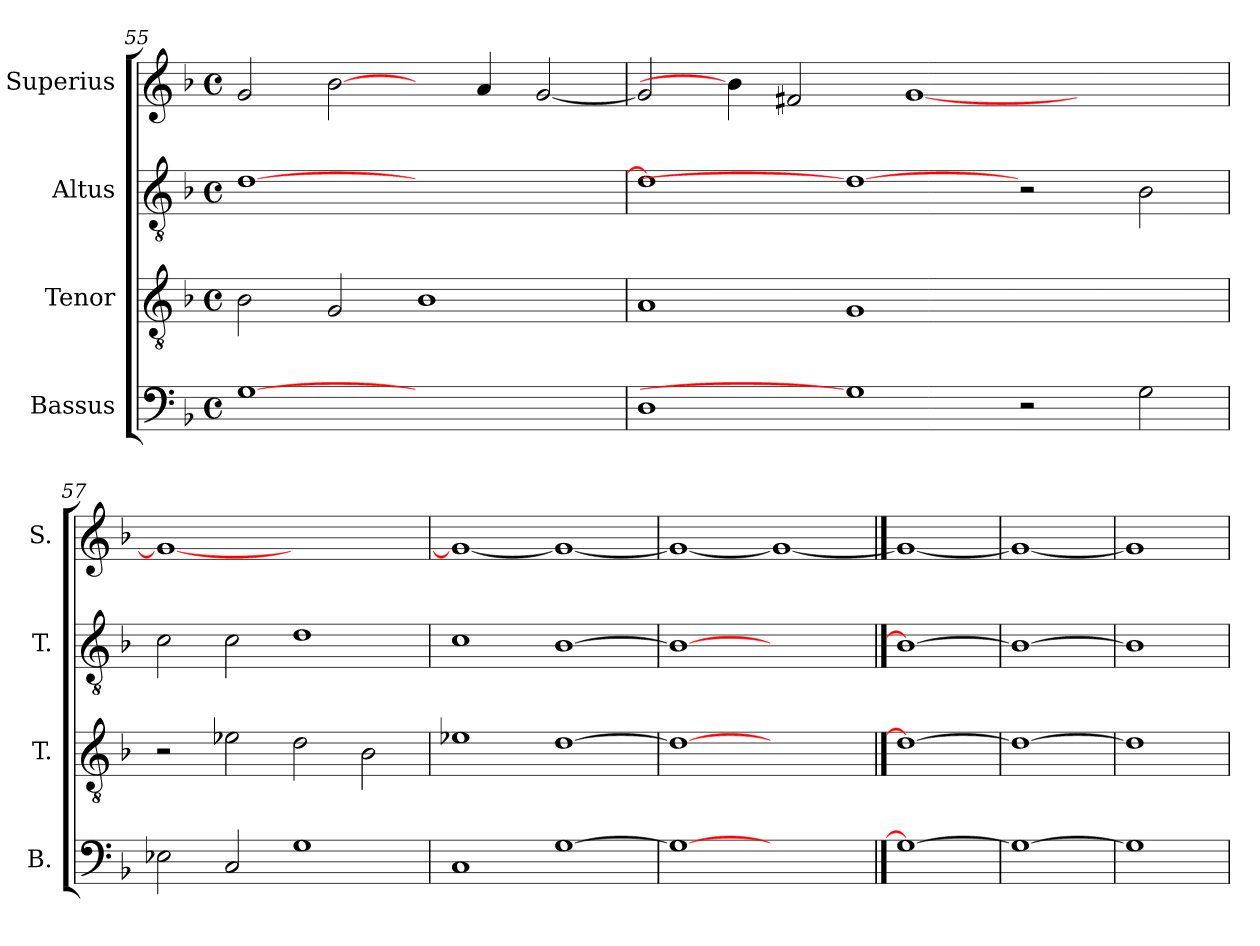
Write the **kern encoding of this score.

**kern	**kern	**kern	**kern
*part4	*part3	*part2	*part1
*staff4	*staff3	*staff2	*staff1
*I"Bassus	*I"Tenor	*I"Altus	*I"Superius
*I'B.	*I'T.	*I'T.	*I'S.
*clefF4	*clefGv2	*clefGv2	*clefG2
*	*ITrd7c12	*ITrd7c12	*
*k[b-]	*k[b-]	*k[b-]	*k[b-]
*F:	*F:	*F:	*F:
*M4/4	*M4/4	*M4/4	*M4/4
*met(c)	*met(c)	*met(c)	*met(c)
=55	=55	=55	=55
[1Gi	2BB-i\	[>1Di	2gi/
.	2GGi/	.	[2b-i\
1ryy	1BB-i	1ryy	4ryy
.	.	.	4ai/
.	.	.	[<2gi/
=56	=56	=56	=56
1Di	1AAi	1Di]	2gi/]
.	.	.	4b-i\]
.	.	.	2f#Xi/
1Gi]	1GGi	1Di_	.
.	.	.	[<1gi
2r	1ryy	2r	.
.	.	.	2.ryy
2Gi\	.	2BB-i\	.
!!LO:PB:g=z
=57	=57	=57	=57
2E-Xi\	2r	2Ci\	1gi_<
2Ci/	2E-Xi\	2Ci\	.
1Gi	2Di\	1Di	1ryy
.	2BB-i\	.	.
=58	=58	=58	=58
1Ci	1E-Xi	1Ci	1gi_<
[>1Gi	[>1Di	[>1BB-i	1gi_
=59	=59	=59	=59
1Gi_>	1Di_>	1BB-i_>	1gi_<
1ryy	1ryy	1ryy	1gi_
==60	==60	==60	==60
1Gi_	1Di_	1BB-i_	1gi_
=61	=61	=61	=61
1Gi_	1Di_	1BB-i_	1gi_
=62	=62	=62	=62
1Gi]	1Di]	1BB-i]	1gi]
=	=	=	=
*-	*-	*-	*-
